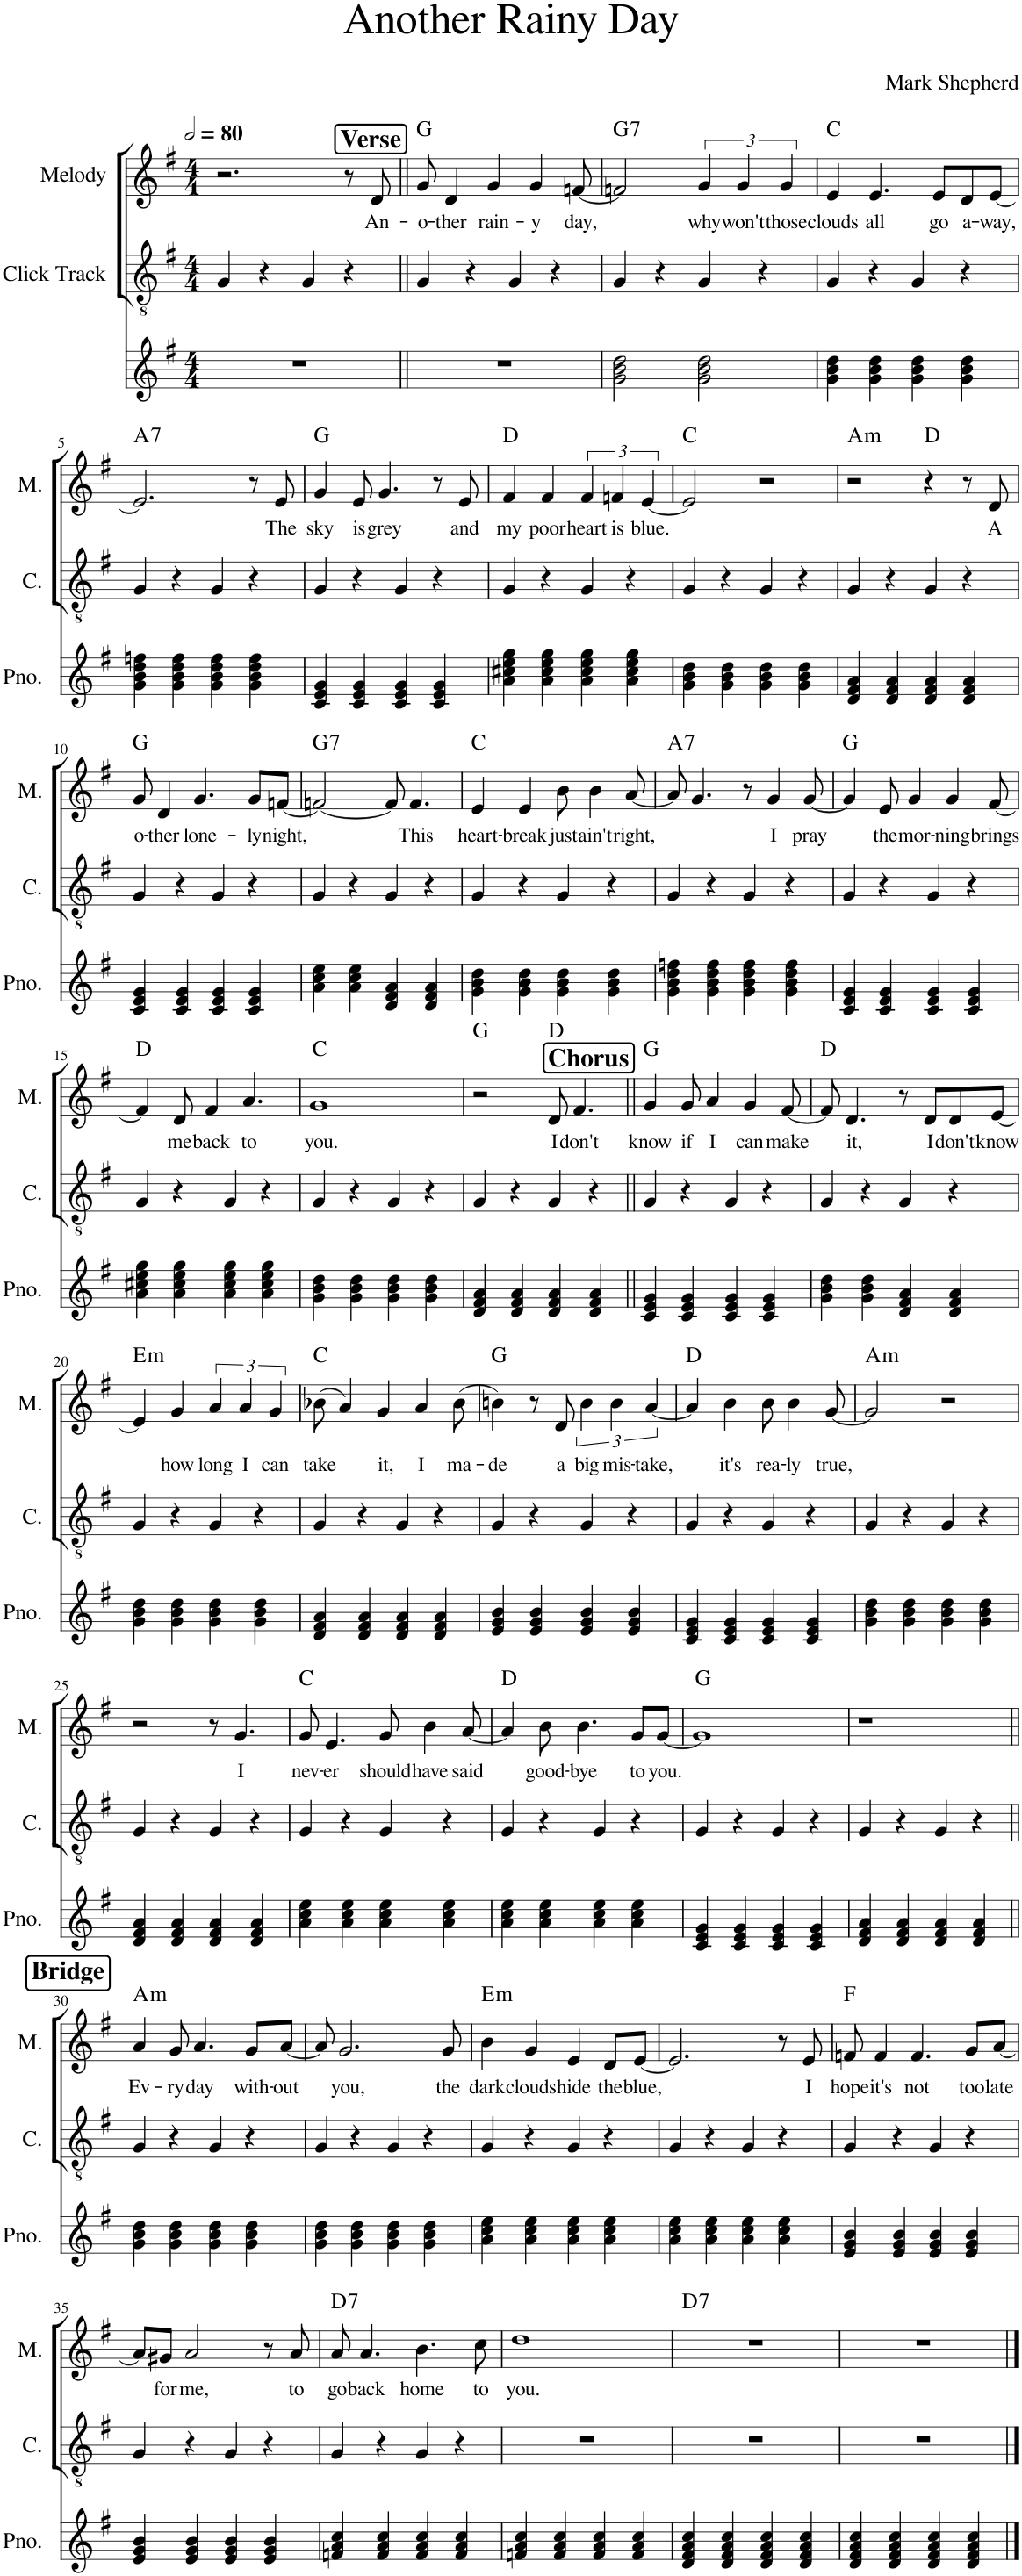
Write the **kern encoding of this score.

**kern	**kern	**kern	**text	**harte
*part3	*part2	*part1	*part1	*part1
*staff3	*staff2	*staff1	*staff1	*
*I"Piano	*I"Click Track	*I"Melody	*	*
*I'Pno.	*I'C.	*I'M.	*	*
*clefG2	*clefGv2	*clefG2	*	*
*k[f#]	*k[f#]	*k[f#]	*	*
*M4/4	*M4/4	*M4/4	*	*
*MM160	*MM160	*MM160	*	*
=1	=1	=1	=1	=1
1r	4G/	2.r	.	.
.	4r	.	.	.
.	4G/	.	.	.
.	4r	8r	.	.
!	!	!	!LO:LY:b	!
.	.	8d/	An-	.
!!LO:REH:place=s1:a:B:cj:fs=14:t=Verse
=2||	=2||	=2||	=2||	=2||
!	!	!	!LO:LY:b	!
1r	4G/	8g/	-o-	G:maj
!	!	!	!LO:LY:b	!
.	.	4d/	-ther	.
.	4r	.	.	.
!	!	!	!LO:LY:b	!
.	.	4g/	rain-	.
.	4G/	.	.	.
!	!	!	!LO:LY:b	!
.	.	4g/	-y	.
.	4r	.	.	.
!	!	!	!LO:LY:b	!
.	.	[8fn/	day,	.
=3	=3	=3	=3	=3
!	!	!	!	!LO:H:kt=7
2g\ 2b\ 2dd\	4G/	2fn/]	.	G:7
.	4r	.	.	.
!	!	!	!LO:LY:b	!
2g\ 2b\ 2dd\	4G/	6g/	why	.
!	!	!	!LO:LY:b	!
.	.	6g/	won't	.
.	4r	.	.	.
!	!	!	!LO:LY:b	!
.	.	6g/	those	.
=4	=4	=4	=4	=4
!	!	!	!LO:LY:b	!
4g\ 4b\ 4dd\	4G/	4e/	clouds	C:maj
!	!	!	!LO:LY:b	!
4g\ 4b\ 4dd\	4r	4.e/	all	.
4g\ 4b\ 4dd\	4G/	.	.	.
!	!	!	!LO:LY:b	!
.	.	8e/L	go	.
!	!	!	!LO:LY:b	!
4g\ 4b\ 4dd\	4r	8d/	a-	.
!	!	!	!LO:LY:b	!
.	.	[8e/J	-way,	.
!!LO:LB:g=z
=5	=5	=5	=5	=5
!	!	!	!	!LO:H:kt=7
4g\ 4b\ 4dd\ 4ffn\	4G/	2.e/]	.	A:7
4g\ 4b\ 4dd\ 4ff\	4r	.	.	.
4g\ 4b\ 4dd\ 4ff\	4G/	.	.	.
4g\ 4b\ 4dd\ 4ff\	4r	8r	.	.
!	!	!	!LO:LY:b	!
.	.	8e/	The	.
=6	=6	=6	=6	=6
!	!	!	!LO:LY:b	!
4c/ 4e/ 4g/	4G/	4g/	sky	G:maj
!	!	!	!LO:LY:b	!
4c/ 4e/ 4g/	4r	8e/	is	.
!	!	!	!LO:LY:b	!
.	.	4.g/	grey	.
4c/ 4e/ 4g/	4G/	.	.	.
4c/ 4e/ 4g/	4r	8r	.	.
!	!	!	!LO:LY:b	!
.	.	8e/	and	.
=7	=7	=7	=7	=7
!	!	!	!LO:LY:b	!
4a\ 4cc#X\ 4ee\ 4gg\	4G/	4f#/	my	D:maj
!	!	!	!LO:LY:b	!
4a\ 4cc#\ 4ee\ 4gg\	4r	4f#/	poor	.
!	!	!	!LO:LY:b	!
4a\ 4cc#\ 4ee\ 4gg\	4G/	6f#/	heart	.
!	!	!	!LO:LY:b	!
.	.	6fn/	is	.
4a\ 4cc#\ 4ee\ 4gg\	4r	.	.	.
!	!	!	!LO:LY:b	!
.	.	[6e/	blue.	.
=8	=8	=8	=8	=8
4g\ 4b\ 4dd\	4G/	2e/]	.	C:maj
4g\ 4b\ 4dd\	4r	.	.	.
4g\ 4b\ 4dd\	4G/	2r	.	.
4g\ 4b\ 4dd\	4r	.	.	.
=9	=9	=9	=9	=9
!	!	!	!	!LO:H:kt=m
4d/ 4f#/ 4a/	4G/	2r	.	A:min
4d/ 4f#/ 4a/	4r	.	.	.
4d/ 4f#/ 4a/	4G/	4r	.	D:maj
4d/ 4f#/ 4a/	4r	8r	.	.
!	!	!	!LO:LY:b	!
.	.	8d/	A	.
!!LO:LB:g=z
=10	=10	=10	=10	=10
!	!	!	!LO:LY:b	!
4c/ 4e/ 4g/	4G/	8g/	-o-	G:maj
!	!	!	!LO:LY:b	!
.	.	4d/	-ther	.
4c/ 4e/ 4g/	4r	.	.	.
!	!	!	!LO:LY:b	!
.	.	4.g/	lone-	.
4c/ 4e/ 4g/	4G/	.	.	.
!	!	!	!LO:LY:b	!
4c/ 4e/ 4g/	4r	8g/L	-ly	.
!	!	!	!LO:LY:b	!
.	.	[8fn/J	night,	.
=11	=11	=11	=11	=11
!	!	!	!	!LO:H:kt=7
4a\ 4cc\ 4ee\	4G/	2fn/_	.	G:7
4a\ 4cc\ 4ee\	4r	.	.	.
4d/ 4f#/ 4a/	4G/	8f/]	.	.
!	!	!	!LO:LY:b	!
.	.	4.f/	This	.
4d/ 4f#/ 4a/	4r	.	.	.
=12	=12	=12	=12	=12
!	!	!	!LO:LY:b	!
4g\ 4b\ 4dd\	4G/	4e/	heart-	C:maj
!	!	!	!LO:LY:b	!
4g\ 4b\ 4dd\	4r	4e/	-break	.
!	!	!	!LO:LY:b	!
4g\ 4b\ 4dd\	4G/	8b\	just	.
!	!	!	!LO:LY:b	!
.	.	4b\	ain't	.
4g\ 4b\ 4dd\	4r	.	.	.
!	!	!	!LO:LY:b	!
.	.	[8a/	right,	.
=13	=13	=13	=13	=13
!	!	!	!	!LO:H:kt=7
4g\ 4b\ 4dd\ 4ffn\	4G/	8a/]	.	A:7
.	.	4.g/	.	.
4g\ 4b\ 4dd\ 4ff\	4r	.	.	.
4g\ 4b\ 4dd\ 4ff\	4G/	8r	.	.
!	!	!	!LO:LY:b	!
.	.	4g/	I	.
4g\ 4b\ 4dd\ 4ff\	4r	.	.	.
!	!	!	!LO:LY:b	!
.	.	[8g/	pray	.
=14	=14	=14	=14	=14
4c/ 4e/ 4g/	4G/	4g/]	.	G:maj
!	!	!	!LO:LY:b	!
4c/ 4e/ 4g/	4r	8e/	the	.
!	!	!	!LO:LY:b	!
.	.	4g/	mor-	.
4c/ 4e/ 4g/	4G/	.	.	.
!	!	!	!LO:LY:b	!
.	.	4g/	-ning	.
4c/ 4e/ 4g/	4r	.	.	.
!	!	!	!LO:LY:b	!
.	.	[8f#/	brings	.
!!LO:LB:g=z
=15	=15	=15	=15	=15
4a\ 4cc#X\ 4ee\ 4gg\	4G/	4f#/]	.	D:maj
!	!	!	!LO:LY:b	!
4a\ 4cc#\ 4ee\ 4gg\	4r	8d/	me	.
!	!	!	!LO:LY:b	!
.	.	4f#/	back	.
4a\ 4cc#\ 4ee\ 4gg\	4G/	.	.	.
!	!	!	!LO:LY:b	!
.	.	4.a/	to	.
4a\ 4cc#\ 4ee\ 4gg\	4r	.	.	.
=16	=16	=16	=16	=16
!	!	!	!LO:LY:b	!
4g\ 4b\ 4dd\	4G/	1g	you.	C:maj
4g\ 4b\ 4dd\	4r	.	.	.
4g\ 4b\ 4dd\	4G/	.	.	.
4g\ 4b\ 4dd\	4r	.	.	.
=17	=17	=17	=17	=17
4d/ 4f#/ 4a/	4G/	2r	.	G:maj
4d/ 4f#/ 4a/	4r	.	.	.
!	!	!	!LO:LY:b	!
4d/ 4f#/ 4a/	4G/	8d/	I	D:maj
!	!	!	!LO:LY:b	!
.	.	4.f#/	don't	.
4d/ 4f#/ 4a/	4r	.	.	.
!!LO:REH:place=s1:a:B:cj:fs=14:t=Chorus
=18||	=18||	=18||	=18||	=18||
!	!	!	!LO:LY:b	!
4c/ 4e/ 4g/	4G/	4g/	know	G:maj
!	!	!	!LO:LY:b	!
4c/ 4e/ 4g/	4r	8g/	if	.
!	!	!	!LO:LY:b	!
.	.	4a/	I	.
4c/ 4e/ 4g/	4G/	.	.	.
!	!	!	!LO:LY:b	!
.	.	4g/	can	.
4c/ 4e/ 4g/	4r	.	.	.
!	!	!	!LO:LY:b	!
.	.	[8f#/	make	.
=19	=19	=19	=19	=19
4g\ 4b\ 4dd\	4G/	8f#/]	.	D:maj
!	!	!	!LO:LY:b	!
.	.	4.d/	it,	.
4g\ 4b\ 4dd\	4r	.	.	.
4d/ 4f#/ 4a/	4G/	8r	.	.
!	!	!	!LO:LY:b	!
.	.	8d/L	I	.
!	!	!	!LO:LY:b	!
4d/ 4f#/ 4a/	4r	8d/	don't	.
!	!	!	!LO:LY:b	!
.	.	[8e/J	know	.
!!LO:LB:g=z
=20	=20	=20	=20	=20
!	!	!	!	!LO:H:kt=m
4g\ 4b\ 4dd\	4G/	4e/]	.	E:min
!	!	!	!LO:LY:b	!
4g\ 4b\ 4dd\	4r	4g/	how	.
!	!	!	!LO:LY:b	!
4g\ 4b\ 4dd\	4G/	6a/	long	.
!	!	!	!LO:LY:b	!
.	.	6a/	I	.
4g\ 4b\ 4dd\	4r	.	.	.
!	!	!	!LO:LY:b	!
.	.	6g/	can	.
=21	=21	=21	=21	=21
!	!	!	!LO:LY:b	!
4d/ 4f#/ 4a/	4G/	(8b-X\	take	C:maj
.	.	4a/)	.	.
4d/ 4f#/ 4a/	4r	.	.	.
!	!	!	!LO:LY:b	!
.	.	4g/	it,	.
4d/ 4f#/ 4a/	4G/	.	.	.
!	!	!	!LO:LY:b	!
.	.	4a/	I	.
4d/ 4f#/ 4a/	4r	.	.	.
!	!	!	!LO:LY:b	!
.	.	(8b-\	ma-	.
=22	=22	=22	=22	=22
!	!	!	!LO:LY:b	!
4e/ 4g/ 4b/	4G/	4bn\)	-de	G:maj
4e/ 4g/ 4b/	4r	8r	.	.
!	!	!	!LO:LY:b	!
.	.	8d/	a	.
!	!	!	!LO:LY:b	!
4e/ 4g/ 4b/	4G/	6b\	big	.
!	!	!	!LO:LY:b	!
.	.	6b\	mis-	.
4e/ 4g/ 4b/	4r	.	.	.
!	!	!	!LO:LY:b	!
.	.	[6a/	-take,	.
=23	=23	=23	=23	=23
4c/ 4e/ 4g/	4G/	4a/]	.	D:maj
!	!	!	!LO:LY:b	!
4c/ 4e/ 4g/	4r	4b\	it's	.
!	!	!	!LO:LY:b	!
4c/ 4e/ 4g/	4G/	8b\	rea-	.
!	!	!	!LO:LY:b	!
.	.	4b\	-ly	.
4c/ 4e/ 4g/	4r	.	.	.
!	!	!	!LO:LY:b	!
.	.	[8g/	true,	.
=24	=24	=24	=24	=24
!	!	!	!	!LO:H:kt=m
4g\ 4b\ 4dd\	4G/	2g/]	.	A:min
4g\ 4b\ 4dd\	4r	.	.	.
4g\ 4b\ 4dd\	4G/	2r	.	.
4g\ 4b\ 4dd\	4r	.	.	.
!!LO:LB:g=z
=25	=25	=25	=25	=25
4d/ 4f#/ 4a/	4G/	2r	.	.
4d/ 4f#/ 4a/	4r	.	.	.
4d/ 4f#/ 4a/	4G/	8r	.	.
!	!	!	!LO:LY:b	!
.	.	4.g/	I	.
4d/ 4f#/ 4a/	4r	.	.	.
=26	=26	=26	=26	=26
!	!	!	!LO:LY:b	!
4a\ 4cc\ 4ee\	4G/	8g/	nev-	C:maj
!	!	!	!LO:LY:b	!
.	.	4.e/	-er	.
4a\ 4cc\ 4ee\	4r	.	.	.
!	!	!	!LO:LY:b	!
4a\ 4cc\ 4ee\	4G/	8g/	should	.
!	!	!	!LO:LY:b	!
.	.	4b\	have	.
4a\ 4cc\ 4ee\	4r	.	.	.
!	!	!	!LO:LY:b	!
.	.	[8a/	said	.
=27	=27	=27	=27	=27
4a\ 4cc\ 4ee\	4G/	4a/]	.	D:maj
!	!	!	!LO:LY:b	!
4a\ 4cc\ 4ee\	4r	8b\	good-	.
!	!	!	!LO:LY:b	!
.	.	4.b\	-bye	.
4a\ 4cc\ 4ee\	4G/	.	.	.
!	!	!	!LO:LY:b	!
4a\ 4cc\ 4ee\	4r	8g/L	to	.
!	!	!	!LO:LY:b	!
.	.	[8g/J	you.	.
=28	=28	=28	=28	=28
4c/ 4e/ 4g/	4G/	1g]	.	G:maj
4c/ 4e/ 4g/	4r	.	.	.
4c/ 4e/ 4g/	4G/	.	.	.
4c/ 4e/ 4g/	4r	.	.	.
=29	=29	=29	=29	=29
4d/ 4f#/ 4a/	4G/	1r	.	.
4d/ 4f#/ 4a/	4r	.	.	.
4d/ 4f#/ 4a/	4G/	.	.	.
4d/ 4f#/ 4a/	4r	.	.	.
!!LO:LB:g=z
!!LO:REH:place=s1:a:B:cj:fs=14:t=Bridge
=30||	=30||	=30||	=30||	=30||
!	!	!	!LO:LY:b	!LO:H:kt=m
4g\ 4b\ 4dd\	4G/	4a/	Ev-	A:min
!	!	!	!LO:LY:b	!
4g\ 4b\ 4dd\	4r	8g/	-ry	.
!	!	!	!LO:LY:b	!
.	.	4.a/	day	.
4g\ 4b\ 4dd\	4G/	.	.	.
!	!	!	!LO:LY:b	!
4g\ 4b\ 4dd\	4r	8g/L	with-	.
!	!	!	!LO:LY:b	!
.	.	[8a/J	-out	.
=31	=31	=31	=31	=31
4g\ 4b\ 4dd\	4G/	8a/]	.	.
!	!	!	!LO:LY:b	!
.	.	2.g/	you,	.
4g\ 4b\ 4dd\	4r	.	.	.
4g\ 4b\ 4dd\	4G/	.	.	.
4g\ 4b\ 4dd\	4r	.	.	.
!	!	!	!LO:LY:b	!
.	.	8g/	the	.
=32	=32	=32	=32	=32
!	!	!	!LO:LY:b	!LO:H:kt=m
4a\ 4cc\ 4ee\	4G/	4b\	dark	E:min
!	!	!	!LO:LY:b	!
4a\ 4cc\ 4ee\	4r	4g/	clouds	.
!	!	!	!LO:LY:b	!
4a\ 4cc\ 4ee\	4G/	4e/	hide	.
!	!	!	!LO:LY:b	!
4a\ 4cc\ 4ee\	4r	8d/L	the	.
!	!	!	!LO:LY:b	!
.	.	[8e/J	blue,	.
=33	=33	=33	=33	=33
4a\ 4cc\ 4ee\	4G/	2.e/]	.	.
4a\ 4cc\ 4ee\	4r	.	.	.
4a\ 4cc\ 4ee\	4G/	.	.	.
4a\ 4cc\ 4ee\	4r	8r	.	.
!	!	!	!LO:LY:b	!
.	.	8e/	I	.
=34	=34	=34	=34	=34
!	!	!	!LO:LY:b	!
4e/ 4g/ 4b/	4G/	8fn/	hope	F:maj
!	!	!	!LO:LY:b	!
.	.	4f/	it's	.
4e/ 4g/ 4b/	4r	.	.	.
!	!	!	!LO:LY:b	!
.	.	4.f/	not	.
4e/ 4g/ 4b/	4G/	.	.	.
!	!	!	!LO:LY:b	!
4e/ 4g/ 4b/	4r	8g/L	too	.
!	!	!	!LO:LY:b	!
.	.	[8a/J	late	.
!!LO:LB:g=z
=35	=35	=35	=35	=35
4e/ 4g/ 4b/	4G/	8a/L]	.	.
!	!	!	!LO:LY:b	!
.	.	8g#X/J	for	.
!	!	!	!LO:LY:b	!
4e/ 4g/ 4b/	4r	2a/	me,	.
4e/ 4g/ 4b/	4G/	.	.	.
4e/ 4g/ 4b/	4r	8r	.	.
!	!	!	!LO:LY:b	!
.	.	8a/	to	.
=36	=36	=36	=36	=36
!	!	!	!LO:LY:b	!LO:H:kt=7
4fn/ 4a/ 4cc/	4G/	8a/	go	D:7
!	!	!	!LO:LY:b	!
.	.	4.a/	back	.
4f/ 4a/ 4cc/	4r	.	.	.
!	!	!	!LO:LY:b	!
4f/ 4a/ 4cc/	4G/	4.b\	home	.
4f/ 4a/ 4cc/	4r	.	.	.
!	!	!	!LO:LY:b	!
.	.	8cc\	to	.
=37	=37	=37	=37	=37
!	!	!	!LO:LY:b	!
4fn/ 4a/ 4cc/	1r	1dd	you.	.
4f/ 4a/ 4cc/	.	.	.	.
4f/ 4a/ 4cc/	.	.	.	.
4f/ 4a/ 4cc/	.	.	.	.
=38	=38	=38	=38	=38
!	!	!	!	!LO:H:kt=7
4d/ 4f#/ 4a/ 4cc/	1r	1r	.	D:7
4d/ 4f#/ 4a/ 4cc/	.	.	.	.
4d/ 4f#/ 4a/ 4cc/	.	.	.	.
4d/ 4f#/ 4a/ 4cc/	.	.	.	.
=39	=39	=39	=39	=39
4d/ 4f#/ 4a/ 4cc/	1r	1r	.	.
4d/ 4f#/ 4a/ 4cc/	.	.	.	.
4d/ 4f#/ 4a/ 4cc/	.	.	.	.
4d/ 4f#/ 4a/ 4cc/	.	.	.	.
==	==	==	==	==
*-	*-	*-	*-	*-
